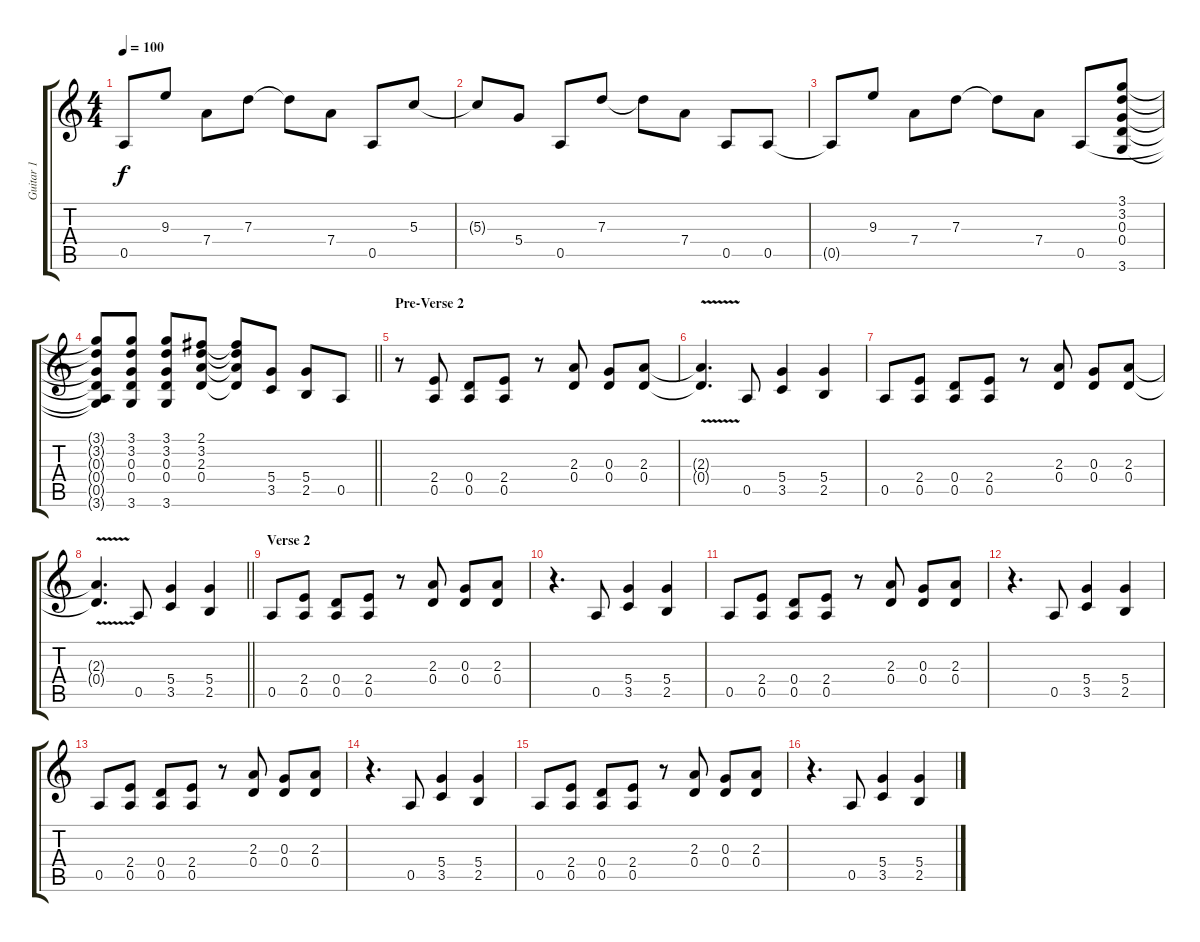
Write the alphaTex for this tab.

\track ("Guitar 1" "Guitar 1") {instrument distortionguitar}
\staff {score tabs}
\tuning (E4 B3 G3 D3 A2 E2) {hide}
\ts (4 4)
\tempo 100
\clef g2
\ks c
0.5{t}.8{dy f} 9.3.8 7.4.8 7.3.8 7.3{t}.8 7.4.8 0.5.8 5.3.8 |
5.3{t}.8 5.4.8 0.5.8 7.3.8 7.3{t}.8 7.4.8 0.5.8 0.5.8 |
0.5{t}.8 9.3.8 7.4.8 7.3.8 7.3{t}.8 7.4.8 0.5.8 (3.1 3.2 0.3 0.4 3.6).8 |
\barLineRight lightlight
(3.1{t} 3.2{t} 0.3{t} 0.4{t} 0.5{t} 3.6{t}).8 (3.1 3.2 0.3 0.4 3.6).8 (3.1 3.2 0.3 0.4 3.6).8 (2.1 3.2 2.3 0.4).8 (2.1{t} 3.2{t} 2.3{t} 0.4{t}).8 (5.4 3.5).8 (5.4 2.5).8 0.5.8 |
\section ("" "Pre-Verse 2")
r.8 (2.4 0.5).8 (0.4 0.5).8 (2.4 0.5).8 r.8 (2.3 0.4).8 (0.3 0.4).8 (2.3 0.4).8 |
(2.3{v t} 0.4{v t}).4{d} 0.5.8 (5.4 3.5).4 (5.4 2.5).4 |
0.5.8 (2.4 0.5).8 (0.4 0.5).8 (2.4 0.5).8 r.8 (2.3 0.4).8 (0.3 0.4).8 (2.3 0.4).8 |
\barLineRight lightlight
(2.3{v t} 0.4{v t}).4{d} 0.5.8 (5.4 3.5).4 (5.4 2.5).4 |
\section ("" "Verse 2")
0.5.8 (2.4 0.5).8 (0.4 0.5).8 (2.4 0.5).8 r.8 (2.3 0.4).8 (0.3 0.4).8 (2.3 0.4).8 |
r.4{d} 0.5.8 (5.4 3.5).4 (5.4 2.5).4 |
0.5.8 (2.4 0.5).8 (0.4 0.5).8 (2.4 0.5).8 r.8 (2.3 0.4).8 (0.3 0.4).8 (2.3 0.4).8 |
r.4{d} 0.5.8 (5.4 3.5).4 (5.4 2.5).4 |
0.5.8 (2.4 0.5).8 (0.4 0.5).8 (2.4 0.5).8 r.8 (2.3 0.4).8 (0.3 0.4).8 (2.3 0.4).8 |
r.4{d} 0.5.8 (5.4 3.5).4 (5.4 2.5).4 |
0.5.8 (2.4 0.5).8 (0.4 0.5).8 (2.4 0.5).8 r.8 (2.3 0.4).8 (0.3 0.4).8 (2.3 0.4).8 |
r.4{d} 0.5.8 (5.4 3.5).4 (5.4 2.5).4
